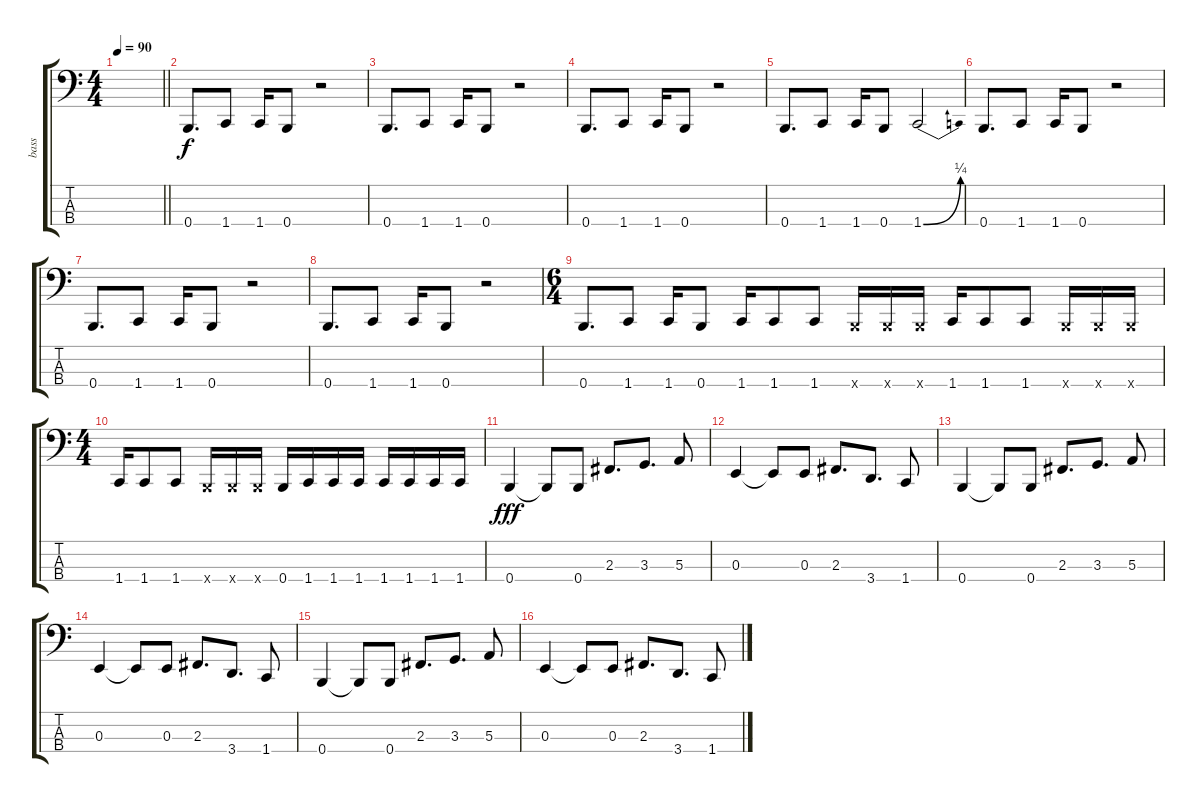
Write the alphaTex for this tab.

\track ("bass" "bass") {instrument electricbassfinger}
\staff {score tabs}
\tuning (D2 A1 E1 B0) {hide}
\ts (4 4)
\tempo 90
\clef f4
\barLineRight lightlight
\ks c
|
0.4.8{d} 1.4.8 1.4.16 0.4.8 r.2 |
0.4.8{d} 1.4.8 1.4.16 0.4.8 r.2 |
0.4.8{d} 1.4.8 1.4.16 0.4.8 r.2 |
0.4.8{d} 1.4.8 1.4.16 0.4.8 1.4{be (bend 0 0 60 1)}.2 |
0.4.8{d} 1.4.8 1.4.16 0.4.8 r.2 |
0.4.8{d} 1.4.8 1.4.16 0.4.8 r.2 |
0.4.8{d} 1.4.8 1.4.16 0.4.8 r.2 |
\ts (6 4)
0.4.8{d} 1.4.8 1.4.16 0.4.8 1.4.16 1.4.8 1.4.8 0.4{x}.16 0.4{x}.16 0.4{x}.16 1.4.16 1.4.8 1.4.8 0.4{x}.16 0.4{x}.16 0.4{x}.16 |
\ts (4 4)
1.4.16{dy f} 1.4.8 1.4.8 0.4{x}.16 0.4{x}.16 0.4{x}.16 0.4.16 1.4.16 1.4.16 1.4.16 1.4.16 1.4.16 1.4.16 1.4.16 |
0.4.4{dy fff} 0.4{t}.8 0.4.8 2.3.8{d} 3.3.8{d} 5.3.8 |
0.3.4 0.3{t}.8 0.3.8 2.3.8{d} 3.4.8{d} 1.4.8 |
0.4.4 0.4{t}.8 0.4.8 2.3.8{d} 3.3.8{d} 5.3.8 |
0.3.4 0.3{t}.8 0.3.8 2.3.8{d} 3.4.8{d} 1.4.8 |
0.4.4 0.4{t}.8 0.4.8 2.3.8{d} 3.3.8{d} 5.3.8 |
0.3.4 0.3{t}.8 0.3.8 2.3.8{d} 3.4.8{d} 1.4.8
